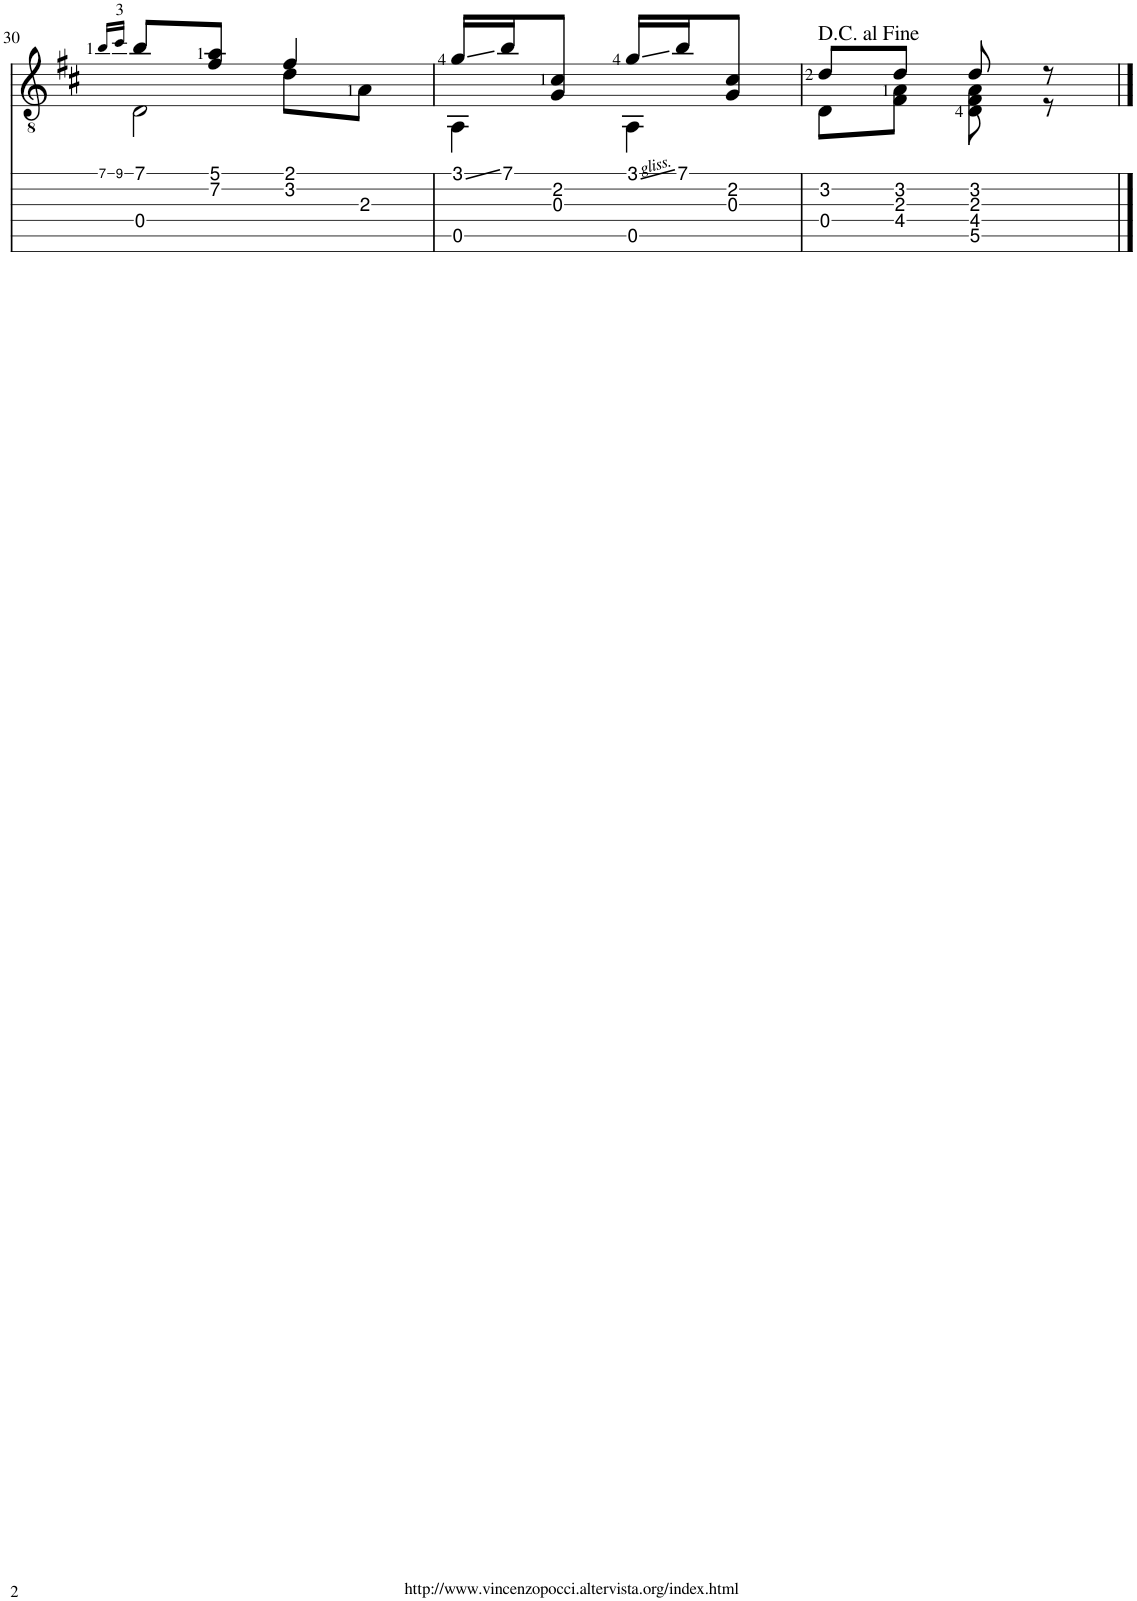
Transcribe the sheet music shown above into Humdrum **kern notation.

**kern	**kern
*part1	*part1
*staff2	*staff1
*I"Guitar	*
*I'Guit.	*
!!LO:PB:g=z
*	*clefGv2
*k[f#c#]	*k[f#c#]
*M2/4	*M2/4
=30	=30
qb	16qb/LL
qcc#	16qcc#/JJ
*^	*^
*	*^	*	*^
8bL	4ryy	2D	8b/L	4ryy	2D\
8f#\ 8a\J	.	.	8f#/ 8a/J	.	.
4f#	8dL	.	4f#/	8d\L	.
.	8AJ	.	.	8A\J	.
*	*v	*v	*	*	*
*	*	*	*v	*v
=31	=31	=31	=31
16gLL	4AA	16g/LL	4AA\
16bJ	.	16b/J	.
8G\ 8c#\J	.	8G/ 8c#/J	.
16gLL	4AA	16g/LL	4AA\
16bJ	.	16b/J	.
8G\ 8c#\J	.	8G/ 8c#/J	.
=32	=32	=32	=32
8dL	8DL	8d/L	8D\L
8dJ	8F#\ 8A\J	8d/J	8F#\ 8A\J
8d	8D 8F# 8A	8d/	8D\ 8F#\ 8A\
8r	8r	8r	8r
*v	*v	*	*
*	*v	*v
==	==
*-	*-
